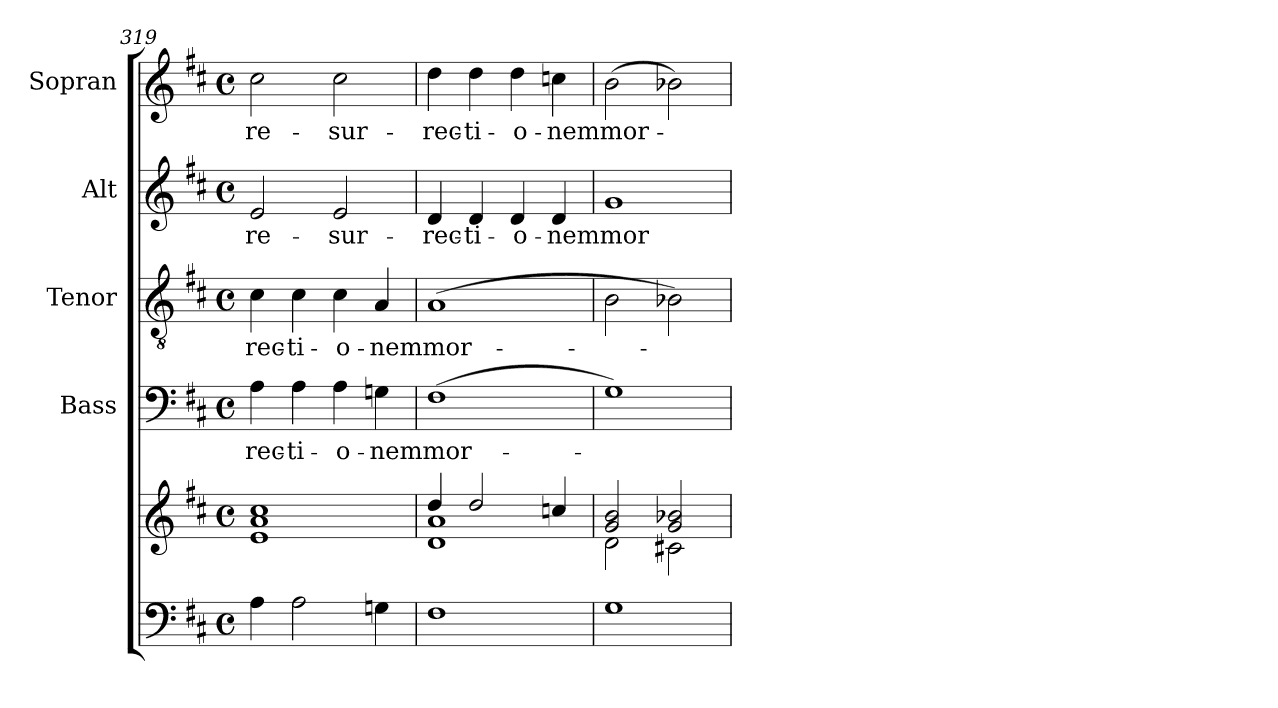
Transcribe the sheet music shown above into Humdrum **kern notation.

**kern	**kern	**kern	**text	**kern	**text	**kern	**text	**kern	**text
*part5	*part5	*part4	*part4	*part3	*part3	*part2	*part2	*part1	*part1
*staff6	*staff5	*staff4	*staff4	*staff3	*staff3	*staff2	*staff2	*staff1	*staff1
*	*	*I"Bass	*	*I"Tenor	*	*I"Alt	*	*I"Sopran	*
*	*	*I'B.	*	*I'T.	*	*I'A.	*	*I'S.	*
*clefF4	*clefG2	*clefF4	*	*clefGv2	*	*clefG2	*	*clefG2	*
*k[f#c#]	*k[f#c#]	*k[f#c#]	*	*k[f#c#]	*	*k[f#c#]	*	*k[f#c#]	*
*D:	*D:	*D:	*	*D:	*	*D:	*	*D:	*
*M4/4	*M4/4	*M4/4	*	*M4/4	*	*M4/4	*	*M4/4	*
*met(c)	*met(c)	*met(c)	*	*met(c)	*	*met(c)	*	*met(c)	*
=319	=319	=319	=319	=319	=319	=319	=319	=319	=319
*	*^	*	*	*	*	*	*	*	*
!	!	!	!	!LO:LY:b	!	!LO:LY:b	!	!LO:LY:b	!	!LO:LY:b
4A\	1cc#	1e 1a	4A\	-rec-	4c#\	-rec-	2e/	re-	2cc#\	re-
!	!	!	!	!LO:LY:b	!	!LO:LY:b	!	!	!	!
2A\	.	.	4A\	-ti-	4c#\	-ti-	.	.	.	.
!	!	!	!	!LO:LY:b	!	!LO:LY:b	!	!LO:LY:b	!	!LO:LY:b
.	.	.	4A\	-o-	4c#\	-o-	2e/	-sur-	2cc#\	-sur-
!	!	!	!	!LO:LY:b	!	!LO:LY:b	!	!	!	!
4Gn\	.	.	4Gn\	-nem	4A/	-nem	.	.	.	.
=320	=320	=320	=320	=320	=320	=320	=320	=320	=320	=320
!	!	!	!	!LO:LY:b	!	!LO:LY:b	!	!LO:LY:b	!	!LO:LY:b
1F#	4dd/	1d 1a	(>1F#	mor-	(>1A	mor-	4d/	-rec-	4dd\	-rec-
!	!	!	!	!	!	!	!	!LO:LY:b	!	!LO:LY:b
.	2dd/	.	.	.	.	.	4d/	-ti-	4dd\	-ti-
!	!	!	!	!	!	!	!	!LO:LY:b	!	!LO:LY:b
.	.	.	.	.	.	.	4d/	-o-	4dd\	-o-
!	!	!	!	!	!	!	!	!LO:LY:b	!	!LO:LY:b
.	4ccn/	.	.	.	.	.	4d/	-nem	4ccn\	-nem
!!LO:LB:g=z
=321	=321	=321	=321	=321	=321	=321	=321	=321	=321	=321
!	!	!	!	!	!	!	!	!LO:LY:b	!	!LO:LY:b
1G	2g/ 2b/	2d\	1G)	.	2B\	.	1g	mor-	(>2b\	mor-
.	2g/ 2b-X/	2c#X\	.	.	2B-X\)	.	.	.	2b-X\)	.
*	*v	*v	*	*	*	*	*	*	*	*
=	=	=	=	=	=	=	=	=	=
*-	*-	*-	*-	*-	*-	*-	*-	*-	*-
